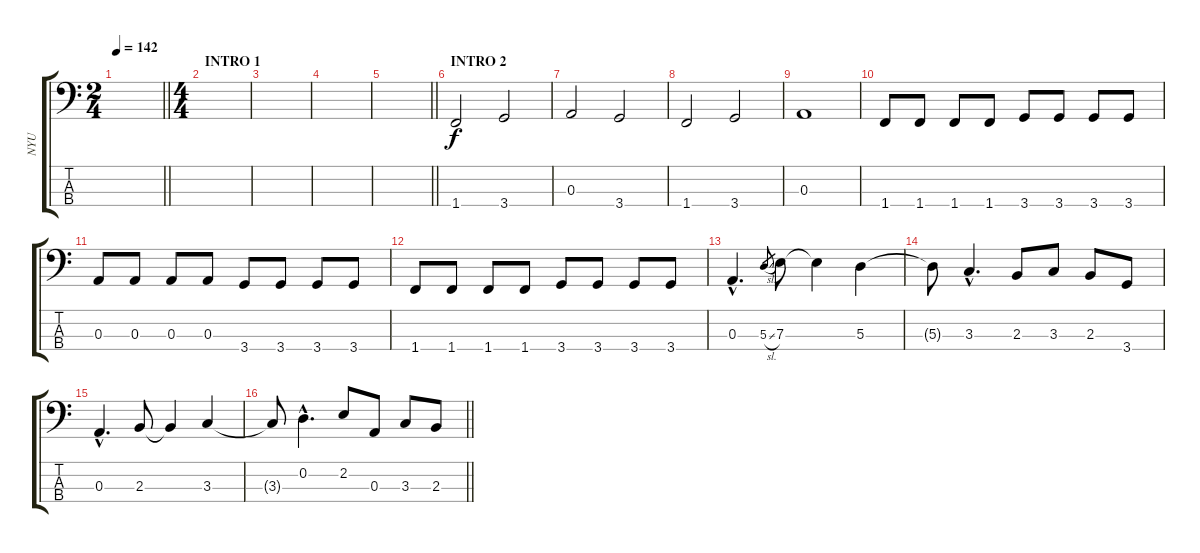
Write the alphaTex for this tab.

\track ("NYU" "NYU") {instrument electricbasspick}
\staff {score tabs}
\tuning (G2 D2 A1 E1) {hide}
\ts (2 4)
\tempo 142
\clef f4
\barLineRight lightlight
\ks c
|
\ts (4 4)
\section ("" "INTRO 1")
|
|
|
\barLineRight lightlight
|
\section ("" "INTRO 2")
1.4.2 3.4.2 |
0.3.2 3.4.2 |
1.4.2 3.4.2 |
0.3.1 |
1.4.8 1.4.8 1.4.8 1.4.8 3.4.8 3.4.8 3.4.8 3.4.8 |
0.3.8 0.3.8 0.3.8 0.3.8 3.4.8 3.4.8 3.4.8 3.4.8 |
1.4.8 1.4.8 1.4.8 1.4.8 3.4.8 3.4.8 3.4.8 3.4.8 |
0.3{hac}.4{d} 5.3{sl}.8{gr} 7.3.8 7.3{t}.4 5.3.4 |
5.3{t}.8 3.3{hac}.4{d} 2.3.8 3.3.8 2.3.8 3.4.8 |
0.3{hac}.4{d} 2.3.8 2.3{t}.4 3.3.4 |
\barLineRight lightlight
3.3{t}.8 0.2{hac}.4{d} 2.2.8 0.3.8 3.3.8 2.3.8
